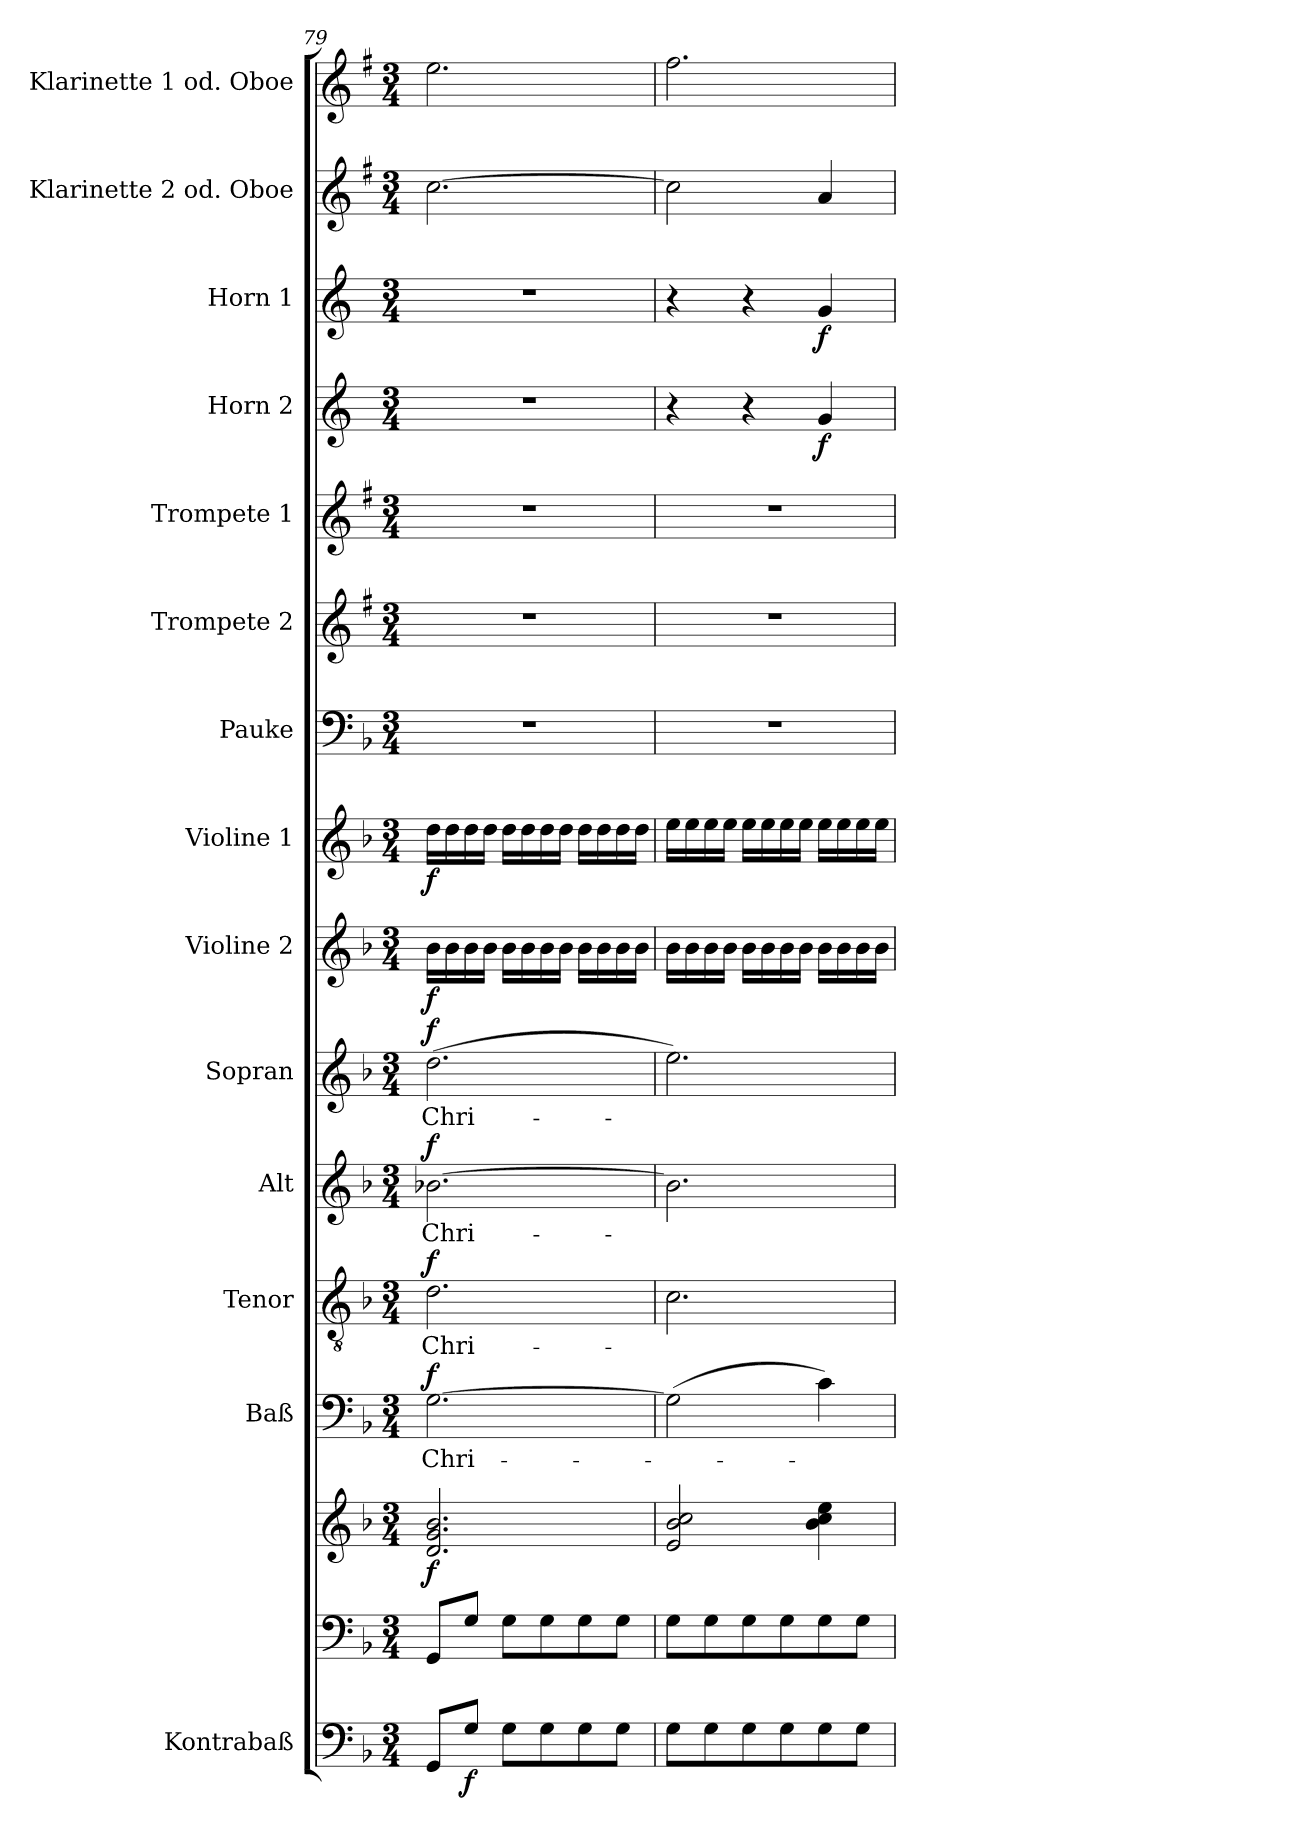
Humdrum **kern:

**kern	**dynam	**kern	**kern	**dynam	**kern	**text	**dynam	**kern	**text	**dynam	**kern	**text	**dynam	**kern	**text	**dynam	**kern	**dynam	**kern	**dynam	**kern	**kern	**kern	**kern	**dynam	**kern	**dynam	**kern	**kern
*part15	*part15	*part14	*part14	*part14	*part13	*part13	*part13	*part12	*part12	*part12	*part11	*part11	*part11	*part10	*part10	*part10	*part9	*part9	*part8	*part8	*part7	*part6	*part5	*part4	*part4	*part3	*part3	*part2	*part1
*staff16	*staff16	*staff15	*staff14	*staff14/15	*staff13	*staff13	*staff13	*staff12	*staff12	*staff12	*staff11	*staff11	*staff11	*staff10	*staff10	*staff10	*staff9	*staff9	*staff8	*staff8	*staff7	*staff6	*staff5	*staff4	*staff4	*staff3	*staff3	*staff2	*staff1
*I"Kontrabaß	*	*	*	*	*I"Baß	*	*	*I"Tenor	*	*	*I"Alt	*	*	*I"Sopran	*	*	*I"Violine 2	*	*I"Violine 1	*	*I"Pauke	*I"Trompete 2	*I"Trompete 1	*I"Horn 2	*	*I"Horn 1	*	*I"Klarinette 2 od. Oboe	*I"Klarinette 1 od. Oboe
*	*	*	*	*	*	*	*	*	*	*	*	*	*	*	*	*	*	*	*	*	*	*I'Tpt	*I'Tpt	*I'Hn	*	*I'Hn	*	*	*
*clefF4	*	*clefF4	*clefG2	*	*clefF4	*	*	*clefGv2	*	*	*clefG2	*	*	*clefG2	*	*	*clefG2	*	*clefG2	*	*clefF4	*clefG2	*clefG2	*clefG2	*	*clefG2	*	*clefG2	*clefG2
*ITrd7c12	*	*	*	*	*	*	*	*	*	*	*	*	*	*	*	*	*	*	*	*	*	*ITrd1c2	*ITrd1c2	*ITrd4c7	*	*ITrd4c7	*	*ITrd1c2	*ITrd1c2
*k[b-]	*	*k[b-]	*k[b-]	*	*k[b-]	*	*	*k[b-]	*	*	*k[b-]	*	*	*k[b-]	*	*	*k[b-]	*	*k[b-]	*	*k[b-]	*k[b-]	*k[b-]	*k[b-]	*	*k[b-]	*	*k[b-]	*k[b-]
*F:	*	*F:	*F:	*	*F:	*	*	*F:	*	*	*F:	*	*	*F:	*	*	*F:	*	*F:	*	*F:	*F:	*F:	*F:	*	*F:	*	*F:	*F:
*M3/4	*	*M3/4	*M3/4	*	*M3/4	*	*	*M3/4	*	*	*M3/4	*	*	*M3/4	*	*	*M3/4	*	*M3/4	*	*M3/4	*M3/4	*M3/4	*M3/4	*	*M3/4	*	*M3/4	*M3/4
=79	=79	=79	=79	=79	=79	=79	=79	=79	=79	=79	=79	=79	=79	=79	=79	=79	=79	=79	=79	=79	=79	=79	=79	=79	=79	=79	=79	=79	=79
!	!	!	!	!LO:DY:b	!	!LO:LY:b	!LO:DY:a	!	!LO:LY:b	!LO:DY:a	!	!LO:LY:b	!LO:DY:a	!	!LO:LY:b	!LO:DY:a	!	!LO:DY:b	!	!LO:DY:b	!	!	!	!	!	!	!	!	!
8GGG/L	.	8GG/L	2.d/ 2.g/ 2.b-/	f	[2.G\	Chri-	f	2.d\	Chri-	f	[2.b-X\	Chri-	f	(>2.dd\	Chri-	f	16b-\LL	f	16dd\LL	f	2.r	2.r	2.r	2.r	.	2.r	.	[2.b-\	2.dd\
.	.	.	.	.	.	.	.	.	.	.	.	.	.	.	.	.	16b-\	.	16dd\	.	.	.	.	.	.	.	.	.	.
!	!LO:DY:b	!	!	!	!	!	!	!	!	!	!	!	!	!	!	!	!	!	!	!	!	!	!	!	!	!	!	!	!
8GG/J	f	8G/J	.	.	.	.	.	.	.	.	.	.	.	.	.	.	16b-\	.	16dd\	.	.	.	.	.	.	.	.	.	.
.	.	.	.	.	.	.	.	.	.	.	.	.	.	.	.	.	16b-\JJ	.	16dd\JJ	.	.	.	.	.	.	.	.	.	.
8GG\L	.	8G\L	.	.	.	.	.	.	.	.	.	.	.	.	.	.	16b-\LL	.	16dd\LL	.	.	.	.	.	.	.	.	.	.
.	.	.	.	.	.	.	.	.	.	.	.	.	.	.	.	.	16b-\	.	16dd\	.	.	.	.	.	.	.	.	.	.
8GG\	.	8G\	.	.	.	.	.	.	.	.	.	.	.	.	.	.	16b-\	.	16dd\	.	.	.	.	.	.	.	.	.	.
.	.	.	.	.	.	.	.	.	.	.	.	.	.	.	.	.	16b-\JJ	.	16dd\JJ	.	.	.	.	.	.	.	.	.	.
8GG\	.	8G\	.	.	.	.	.	.	.	.	.	.	.	.	.	.	16b-\LL	.	16dd\LL	.	.	.	.	.	.	.	.	.	.
.	.	.	.	.	.	.	.	.	.	.	.	.	.	.	.	.	16b-\	.	16dd\	.	.	.	.	.	.	.	.	.	.
8GG\J	.	8G\J	.	.	.	.	.	.	.	.	.	.	.	.	.	.	16b-\	.	16dd\	.	.	.	.	.	.	.	.	.	.
.	.	.	.	.	.	.	.	.	.	.	.	.	.	.	.	.	16b-\JJ	.	16dd\JJ	.	.	.	.	.	.	.	.	.	.
!!LO:PB:g=z
=80	=80	=80	=80	=80	=80	=80	=80	=80	=80	=80	=80	=80	=80	=80	=80	=80	=80	=80	=80	=80	=80	=80	=80	=80	=80	=80	=80	=80	=80
8GG\L	.	8G\L	2e/ 2b-/ 2cc/	.	(>2G\]	.	.	2.c\	.	.	2.b-\]	.	.	2.ee\)	.	.	16b-\LL	.	16ee\LL	.	2.r	2.r	2.r	4r	.	4r	.	2b-\]	2.ee\
.	.	.	.	.	.	.	.	.	.	.	.	.	.	.	.	.	16b-\	.	16ee\	.	.	.	.	.	.	.	.	.	.
8GG\	.	8G\	.	.	.	.	.	.	.	.	.	.	.	.	.	.	16b-\	.	16ee\	.	.	.	.	.	.	.	.	.	.
.	.	.	.	.	.	.	.	.	.	.	.	.	.	.	.	.	16b-\JJ	.	16ee\JJ	.	.	.	.	.	.	.	.	.	.
8GG\	.	8G\	.	.	.	.	.	.	.	.	.	.	.	.	.	.	16b-\LL	.	16ee\LL	.	.	.	.	4r	.	4r	.	.	.
.	.	.	.	.	.	.	.	.	.	.	.	.	.	.	.	.	16b-\	.	16ee\	.	.	.	.	.	.	.	.	.	.
8GG\	.	8G\	.	.	.	.	.	.	.	.	.	.	.	.	.	.	16b-\	.	16ee\	.	.	.	.	.	.	.	.	.	.
.	.	.	.	.	.	.	.	.	.	.	.	.	.	.	.	.	16b-\JJ	.	16ee\JJ	.	.	.	.	.	.	.	.	.	.
!	!	!	!	!	!	!	!	!	!	!	!	!	!	!	!	!	!	!	!	!	!	!	!	!	!LO:DY:b	!	!LO:DY:b	!	!
8GG\	.	8G\	4b-\ 4cc\ 4ee\	.	4c\)	.	.	.	.	.	.	.	.	.	.	.	16b-\LL	.	16ee\LL	.	.	.	.	4c/	f	4c/	f	4g/	.
.	.	.	.	.	.	.	.	.	.	.	.	.	.	.	.	.	16b-\	.	16ee\	.	.	.	.	.	.	.	.	.	.
8GG\J	.	8G\J	.	.	.	.	.	.	.	.	.	.	.	.	.	.	16b-\	.	16ee\	.	.	.	.	.	.	.	.	.	.
.	.	.	.	.	.	.	.	.	.	.	.	.	.	.	.	.	16b-\JJ	.	16ee\JJ	.	.	.	.	.	.	.	.	.	.
=	=	=	=	=	=	=	=	=	=	=	=	=	=	=	=	=	=	=	=	=	=	=	=	=	=	=	=	=	=
*-	*-	*-	*-	*-	*-	*-	*-	*-	*-	*-	*-	*-	*-	*-	*-	*-	*-	*-	*-	*-	*-	*-	*-	*-	*-	*-	*-	*-	*-
